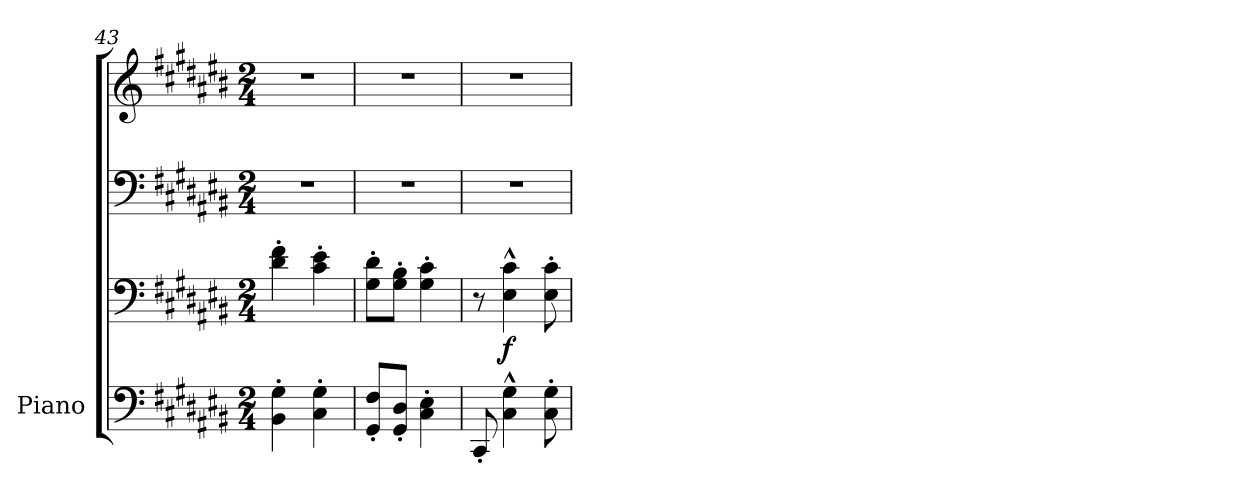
**kern	**kern	**kern	**kern	**dynam
*part1	*part1	*part1	*part1	*part1
*staff4	*staff3	*staff2	*staff1	*staff1/2/3/4
*I"Piano	*	*	*	*
*I'Pno.	*	*	*	*
*clefF4	*clefF4	*clefF4	*clefG2	*
*k[f#c#g#d#a#e#b#]	*k[f#c#g#d#a#e#b#]	*k[f#c#g#d#a#e#b#]	*k[f#c#g#d#a#e#b#]	*
*M2/4	*M2/4	*M2/4	*M2/4	*
=43	=43	=43	=43	=43
4BB#\' 4G#\'	4d#\' 4f#\'	2r	2r	.
4C#\' 4G#\'	4c#\' 4e#\'	.	.	.
=44	=44	=44	=44	=44
8GG#/' 8F#/'L	8G#\' 8d#\'L	2r	2r	.
8GG#/' 8D#/'J	8G#\' 8B#\'J	.	.	.
4C#\' 4E#\'	4G#\' 4c#\'	.	.	.
=45	=45	=45	=45	=45
8CC#'/	8r	2r	2r	.
!	!	!	!	!LO:DY:b=3
4C#\^^ 4G#\^^	4E#\^^ 4c#\^^	.	.	f
8C#\' 8G#\'	8E#\' 8c#\'	.	.	.
=	=	=	=	=
*-	*-	*-	*-	*-
